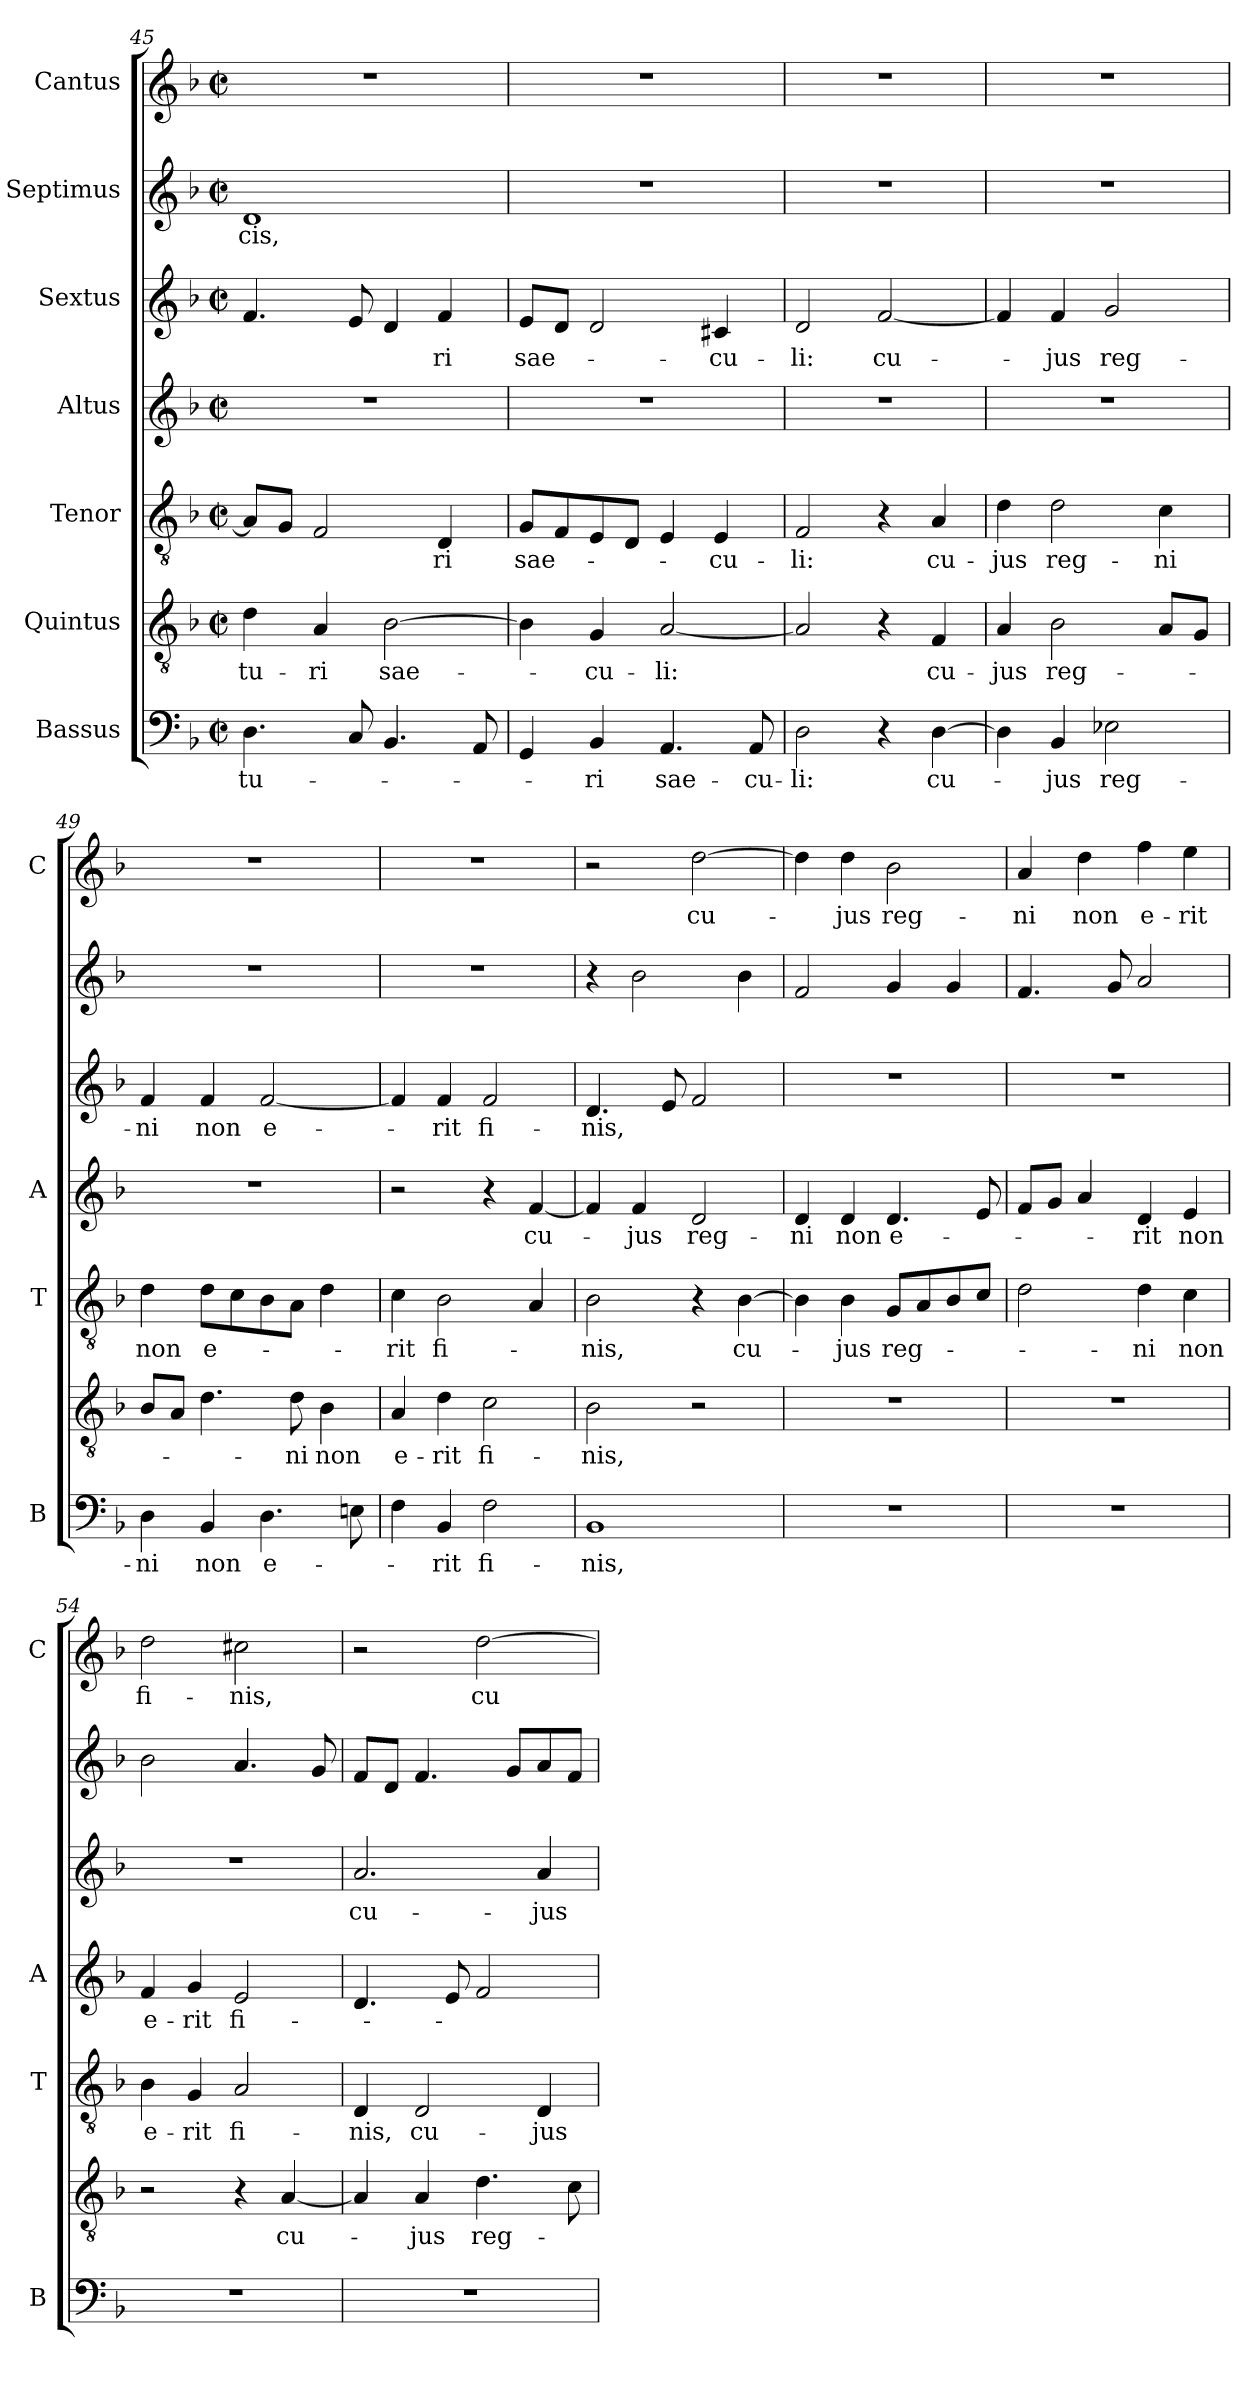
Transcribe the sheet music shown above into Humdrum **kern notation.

**kern	**text	**kern	**text	**kern	**text	**kern	**text	**kern	**text	**kern	**text	**kern	**text
*part7	*part7	*part6	*part6	*part5	*part5	*part4	*part4	*part3	*part3	*part2	*part2	*part1	*part1
*staff7	*staff7	*staff6	*staff6	*staff5	*staff5	*staff4	*staff4	*staff3	*staff3	*staff2	*staff2	*staff1	*staff1
*I"Bassus	*	*I"Quintus	*	*I"Tenor	*	*I"Altus	*	*I"Sextus	*	*I"Septimus	*	*I"Cantus	*
*I'B	*	*	*	*I'T	*	*I'A	*	*	*	*	*	*I'C	*
*clefF4	*	*clefGv2	*	*clefGv2	*	*clefG2	*	*clefG2	*	*clefG2	*	*clefG2	*
*k[b-]	*	*k[b-]	*	*k[b-]	*	*k[b-]	*	*k[b-]	*	*k[b-]	*	*k[b-]	*
*F:	*	*F:	*	*F:	*	*F:	*	*F:	*	*F:	*	*F:	*
*M2/2	*	*M2/2	*	*M2/2	*	*M2/2	*	*M2/2	*	*M2/2	*	*M2/2	*
*met(c|)	*	*met(c|)	*	*met(c|)	*	*met(c|)	*	*met(c|)	*	*met(c|)	*	*met(c|)	*
=45	=45	=45	=45	=45	=45	=45	=45	=45	=45	=45	=45	=45	=45
!	!LO:LY:b	!	!LO:LY:b	!	!	!	!	!	!	!	!LO:LY:b	!	!
4.D\	-tu-	4d\	-tu-	8A/L]	.	1r	.	4.f/	.	1d	-cis,	1r	.
.	.	.	.	8G/J	.	.	.	.	.	.	.	.	.
!	!	!	!LO:LY:b	!	!	!	!	!	!	!	!	!	!
.	.	4A/	-ri	2F/	.	.	.	.	.	.	.	.	.
8C/	.	.	.	.	.	.	.	8e/	.	.	.	.	.
!	!	!	!LO:LY:b	!	!	!	!	!	!	!	!	!	!
4.BB-/	.	[2B-\	sae-	.	.	.	.	4d/	.	.	.	.	.
!	!	!	!	!	!LO:LY:b	!	!	!	!LO:LY:b	!	!	!	!
.	.	.	.	4D/	-ri	.	.	4f/	-ri	.	.	.	.
8AA/	.	.	.	.	.	.	.	.	.	.	.	.	.
=46	=46	=46	=46	=46	=46	=46	=46	=46	=46	=46	=46	=46	=46
!	!	!	!	!	!LO:LY:b	!	!	!	!LO:LY:b	!	!	!	!
4GG/	.	4B-\]	.	8G/L	sae-	1r	.	8e/L	sae-	1r	.	1r	.
.	.	.	.	8F/	.	.	.	8d/J	.	.	.	.	.
!	!LO:LY:b	!	!LO:LY:b	!	!	!	!	!	!	!	!	!	!
4BB-/	-ri	4G/	-cu-	8E/	.	.	.	2d/	.	.	.	.	.
.	.	.	.	8D/J	.	.	.	.	.	.	.	.	.
!	!LO:LY:b	!	!LO:LY:b	!	!	!	!	!	!	!	!	!	!
4.AA/	sae-	[2A/	-li:	4E/	.	.	.	.	.	.	.	.	.
!	!	!	!	!	!LO:LY:b	!	!	!	!LO:LY:b	!	!	!	!
.	.	.	.	4E/	-cu-	.	.	4c#X/	-cu-	.	.	.	.
!	!LO:LY:b	!	!	!	!	!	!	!	!	!	!	!	!
8AA/	-cu-	.	.	.	.	.	.	.	.	.	.	.	.
=47	=47	=47	=47	=47	=47	=47	=47	=47	=47	=47	=47	=47	=47
!	!LO:LY:b	!	!	!	!LO:LY:b	!	!	!	!LO:LY:b	!	!	!	!
2D\	-li:	2A/]	.	2F/	-li:	1r	.	2d/	-li:	1r	.	1r	.
!	!	!	!	!	!	!	!	!	!LO:LY:b	!	!	!	!
4r	.	4r	.	4r	.	.	.	[2f/	cu-	.	.	.	.
!	!LO:LY:b	!	!LO:LY:b	!	!LO:LY:b	!	!	!	!	!	!	!	!
[4D\	cu-	4F/	cu-	4A/	cu-	.	.	.	.	.	.	.	.
!!LO:PB:g=z
=48	=48	=48	=48	=48	=48	=48	=48	=48	=48	=48	=48	=48	=48
!	!	!	!LO:LY:b	!	!LO:LY:b	!	!	!	!	!	!	!	!
4D\]	.	4A/	-jus	4d\	-jus	1r	.	4f/]	.	1r	.	1r	.
!	!LO:LY:b	!	!LO:LY:b	!	!LO:LY:b	!	!	!	!LO:LY:b	!	!	!	!
4BB-/	-jus	2B-\	reg-	2d\	reg-	.	.	4f/	-jus	.	.	.	.
!	!LO:LY:b	!	!	!	!	!	!	!	!LO:LY:b	!	!	!	!
2E-X\	reg-	.	.	.	.	.	.	2g/	reg-	.	.	.	.
!	!	!	!	!	!LO:LY:b	!	!	!	!	!	!	!	!
.	.	8A/L	.	4c\	-ni	.	.	.	.	.	.	.	.
.	.	8G/J	.	.	.	.	.	.	.	.	.	.	.
=49	=49	=49	=49	=49	=49	=49	=49	=49	=49	=49	=49	=49	=49
!	!LO:LY:b	!	!	!	!LO:LY:b	!	!	!	!LO:LY:b	!	!	!	!
4D\	-ni	8B-/L	.	4d\	non	1r	.	4f/	-ni	1r	.	1r	.
.	.	8A/J	.	.	.	.	.	.	.	.	.	.	.
!	!LO:LY:b	!	!	!	!LO:LY:b	!	!	!	!LO:LY:b	!	!	!	!
4BB-/	non	4.d\	.	8d\L	e-	.	.	4f/	non	.	.	.	.
.	.	.	.	8c\	.	.	.	.	.	.	.	.	.
!	!LO:LY:b	!	!	!	!	!	!	!	!LO:LY:b	!	!	!	!
4.D\	e-	.	.	8B-\	.	.	.	[2f/	e-	.	.	.	.
!	!	!	!LO:LY:b	!	!	!	!	!	!	!	!	!	!
.	.	8d\	-ni	8A\J	.	.	.	.	.	.	.	.	.
!	!	!	!LO:LY:b	!	!	!	!	!	!	!	!	!	!
.	.	4B-\	non	4d\	.	.	.	.	.	.	.	.	.
8En\	.	.	.	.	.	.	.	.	.	.	.	.	.
=50	=50	=50	=50	=50	=50	=50	=50	=50	=50	=50	=50	=50	=50
!	!	!	!LO:LY:b	!	!LO:LY:b	!	!	!	!	!	!	!	!
4F\	.	4A/	e-	4c\	-rit	2r	.	4f/]	.	1r	.	1r	.
!	!LO:LY:b	!	!LO:LY:b	!	!LO:LY:b	!	!	!	!LO:LY:b	!	!	!	!
4BB-/	-rit	4d\	-rit	2B-\	fi-	.	.	4f/	-rit	.	.	.	.
!	!LO:LY:b	!	!LO:LY:b	!	!	!	!	!	!LO:LY:b	!	!	!	!
2F\	fi-	2c\	fi-	.	.	4r	.	2f/	fi-	.	.	.	.
!	!	!	!	!	!	!	!LO:LY:b	!	!	!	!	!	!
.	.	.	.	4A/	.	[4f/	cu-	.	.	.	.	.	.
=51	=51	=51	=51	=51	=51	=51	=51	=51	=51	=51	=51	=51	=51
!	!LO:LY:b	!	!LO:LY:b	!	!LO:LY:b	!	!	!	!LO:LY:b	!	!	!	!
1BB-	-nis,	2B-\	-nis,	2B-\	-nis,	4f/]	.	4.d/	-nis,	4r	.	2r	.
!	!	!	!	!	!	!	!LO:LY:b	!	!	!	!	!	!
.	.	.	.	.	.	4f/	-jus	.	.	2b-\	.	.	.
.	.	.	.	.	.	.	.	8e/	.	.	.	.	.
!	!	!	!	!	!	!	!LO:LY:b	!	!	!	!	!	!LO:LY:b
.	.	2r	.	4r	.	2d/	reg-	2f/	.	.	.	[2dd\	cu-
!	!	!	!	!	!LO:LY:b	!	!	!	!	!	!	!	!
.	.	.	.	[4B-\	cu-	.	.	.	.	4b-\	.	.	.
=52	=52	=52	=52	=52	=52	=52	=52	=52	=52	=52	=52	=52	=52
!	!	!	!	!	!	!	!LO:LY:b	!	!	!	!	!	!
1r	.	1r	.	4B-\]	.	4d/	-ni	1r	.	2f/	.	4dd\]	.
!	!	!	!	!	!LO:LY:b	!	!LO:LY:b	!	!	!	!	!	!LO:LY:b
.	.	.	.	4B-\	-jus	4d/	non	.	.	.	.	4dd\	-jus
!	!	!	!	!	!LO:LY:b	!	!LO:LY:b	!	!	!	!	!	!LO:LY:b
.	.	.	.	8G/L	reg-	4.d/	e-	.	.	4g/	.	2b-\	reg-
.	.	.	.	8A/	.	.	.	.	.	.	.	.	.
.	.	.	.	8B-/	.	.	.	.	.	4g/	.	.	.
.	.	.	.	8c/J	.	8e/	.	.	.	.	.	.	.
=53	=53	=53	=53	=53	=53	=53	=53	=53	=53	=53	=53	=53	=53
!	!	!	!	!	!	!	!	!	!	!	!	!	!LO:LY:b
1r	.	1r	.	2d\	.	8f/L	.	1r	.	4.f/	.	4a/	-ni
.	.	.	.	.	.	8g/J	.	.	.	.	.	.	.
!	!	!	!	!	!	!	!	!	!	!	!	!	!LO:LY:b
.	.	.	.	.	.	4a/	.	.	.	.	.	4dd\	non
.	.	.	.	.	.	.	.	.	.	8g/	.	.	.
!	!	!	!	!	!LO:LY:b	!	!LO:LY:b	!	!	!	!	!	!LO:LY:b
.	.	.	.	4d\	-ni	4d/	-rit	.	.	2a/	.	4ff\	e-
!	!	!	!	!	!LO:LY:b	!	!LO:LY:b	!	!	!	!	!	!LO:LY:b
.	.	.	.	4c\	non	4e/	non	.	.	.	.	4ee\	-rit
!!LO:LB:g=z
=54	=54	=54	=54	=54	=54	=54	=54	=54	=54	=54	=54	=54	=54
!	!	!	!	!	!LO:LY:b	!	!LO:LY:b	!	!	!	!	!	!LO:LY:b
1r	.	2r	.	4B-\	e-	4f/	e-	1r	.	2b-\	.	2dd\	fi-
!	!	!	!	!	!LO:LY:b	!	!LO:LY:b	!	!	!	!	!	!
.	.	.	.	4G/	-rit	4g/	-rit	.	.	.	.	.	.
!	!	!	!	!	!LO:LY:b	!	!LO:LY:b	!	!	!	!	!	!LO:LY:b
.	.	4r	.	2A/	fi-	2e/	fi-	.	.	4.a/	.	2cc#X\	-nis,
!	!	!	!LO:LY:b	!	!	!	!	!	!	!	!	!	!
.	.	[4A/	cu-	.	.	.	.	.	.	.	.	.	.
.	.	.	.	.	.	.	.	.	.	8g/	.	.	.
=55	=55	=55	=55	=55	=55	=55	=55	=55	=55	=55	=55	=55	=55
!	!	!	!	!	!LO:LY:b	!	!	!	!LO:LY:b	!	!	!	!
1r	.	4A/]	.	4D/	-nis,	4.d/	.	2.a/	cu-	8f/L	.	2r	.
.	.	.	.	.	.	.	.	.	.	8d/J	.	.	.
!	!	!	!LO:LY:b	!	!LO:LY:b	!	!	!	!	!	!	!	!
.	.	4A/	-jus	2D/	cu-	.	.	.	.	4.f/	.	.	.
.	.	.	.	.	.	8e/	.	.	.	.	.	.	.
!	!	!	!LO:LY:b	!	!	!	!	!	!	!	!	!	!LO:LY:b
.	.	4.d\	reg-	.	.	2f/	.	.	.	.	.	[2dd\	cu-
.	.	.	.	.	.	.	.	.	.	8g/L	.	.	.
!	!	!	!	!	!LO:LY:b	!	!	!	!LO:LY:b	!	!	!	!
.	.	.	.	4D/	-jus	.	.	4a/	-jus	8a/	.	.	.
.	.	8c\	.	.	.	.	.	.	.	8f/J	.	.	.
=	=	=	=	=	=	=	=	=	=	=	=	=	=
*-	*-	*-	*-	*-	*-	*-	*-	*-	*-	*-	*-	*-	*-
